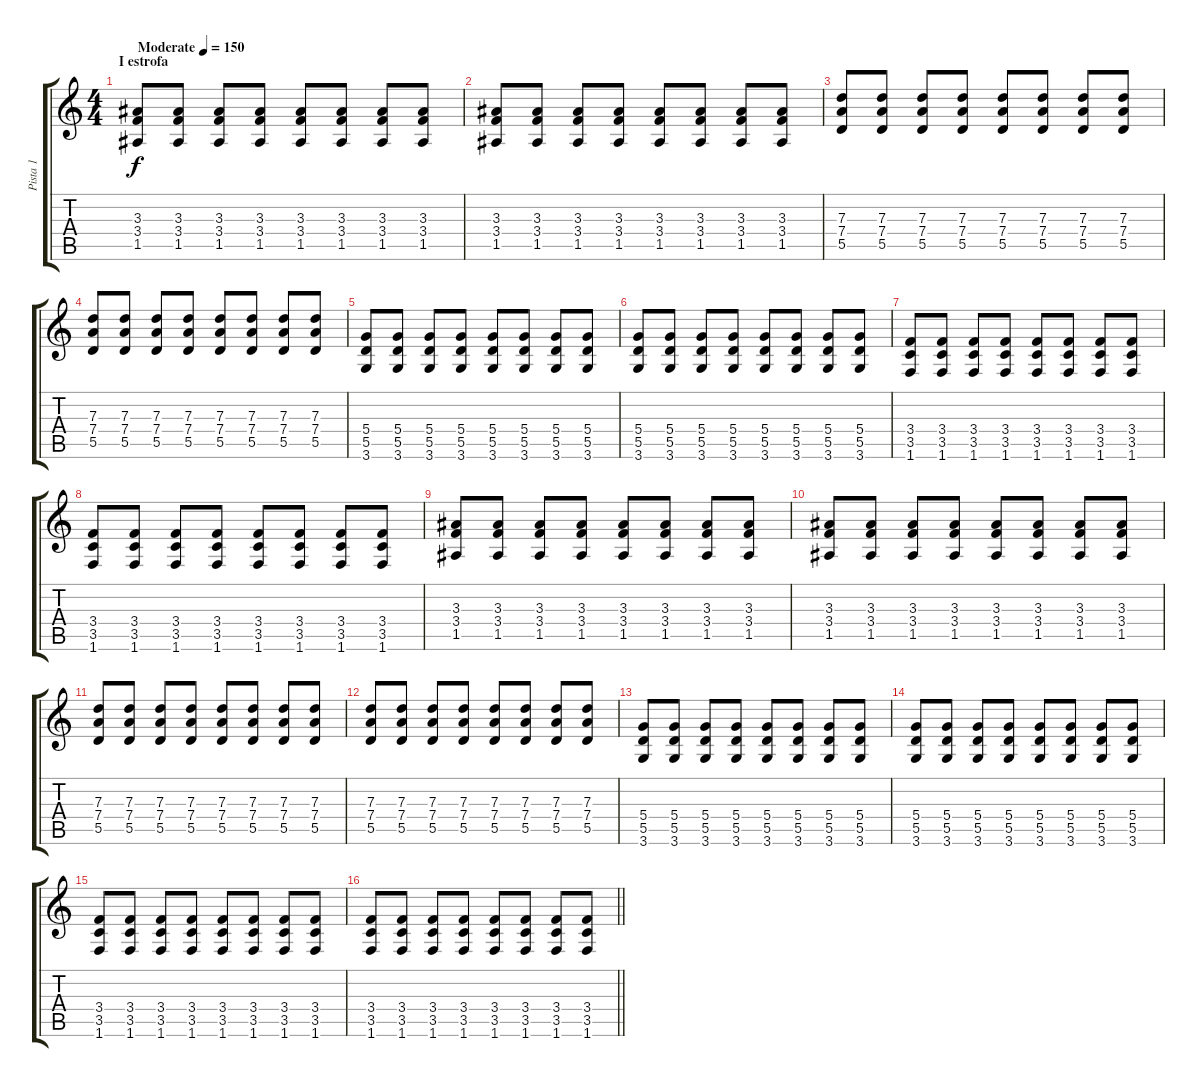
\track ("Pista 1" "Pista 1") {instrument distortionguitar}
\staff {score tabs}
\tuning (E4 B3 G3 D3 A2 E2) {hide}
\ts (4 4)
\section ("" "I estrofa")
\tempo (150 "Moderate")
\clef g2
\ks c
(3.3 3.4 1.5).8{dy f instrument distortionguitar} (3.3 3.4 1.5).8 (3.3 3.4 1.5).8 (3.3 3.4 1.5).8 (3.3 3.4 1.5).8 (3.3 3.4 1.5).8 (3.3 3.4 1.5).8 (3.3 3.4 1.5).8 |
(3.3 3.4 1.5).8 (3.3 3.4 1.5).8 (3.3 3.4 1.5).8 (3.3 3.4 1.5).8 (3.3 3.4 1.5).8 (3.3 3.4 1.5).8 (3.3 3.4 1.5).8 (3.3 3.4 1.5).8 |
(7.3 7.4 5.5).8 (7.3 7.4 5.5).8 (7.3 7.4 5.5).8 (7.3 7.4 5.5).8 (7.3 7.4 5.5).8 (7.3 7.4 5.5).8 (7.3 7.4 5.5).8 (7.3 7.4 5.5).8 |
(7.3 7.4 5.5).8 (7.3 7.4 5.5).8 (7.3 7.4 5.5).8 (7.3 7.4 5.5).8 (7.3 7.4 5.5).8 (7.3 7.4 5.5).8 (7.3 7.4 5.5).8 (7.3 7.4 5.5).8 |
(5.4 5.5 3.6).8 (5.4 5.5 3.6).8 (5.4 5.5 3.6).8 (5.4 5.5 3.6).8 (5.4 5.5 3.6).8 (5.4 5.5 3.6).8 (5.4 5.5 3.6).8 (5.4 5.5 3.6).8 |
(5.4 5.5 3.6).8 (5.4 5.5 3.6).8 (5.4 5.5 3.6).8 (5.4 5.5 3.6).8 (5.4 5.5 3.6).8 (5.4 5.5 3.6).8 (5.4 5.5 3.6).8 (5.4 5.5 3.6).8 |
(3.4 3.5 1.6).8 (3.4 3.5 1.6).8 (3.4 3.5 1.6).8 (3.4 3.5 1.6).8 (3.4 3.5 1.6).8 (3.4 3.5 1.6).8 (3.4 3.5 1.6).8 (3.4 3.5 1.6).8 |
(3.4 3.5 1.6).8 (3.4 3.5 1.6).8 (3.4 3.5 1.6).8 (3.4 3.5 1.6).8 (3.4 3.5 1.6).8 (3.4 3.5 1.6).8 (3.4 3.5 1.6).8 (3.4 3.5 1.6).8 |
(3.3 3.4 1.5).8 (3.3 3.4 1.5).8 (3.3 3.4 1.5).8 (3.3 3.4 1.5).8 (3.3 3.4 1.5).8 (3.3 3.4 1.5).8 (3.3 3.4 1.5).8 (3.3 3.4 1.5).8 |
(3.3 3.4 1.5).8 (3.3 3.4 1.5).8 (3.3 3.4 1.5).8 (3.3 3.4 1.5).8 (3.3 3.4 1.5).8 (3.3 3.4 1.5).8 (3.3 3.4 1.5).8 (3.3 3.4 1.5).8 |
(7.3 7.4 5.5).8 (7.3 7.4 5.5).8 (7.3 7.4 5.5).8 (7.3 7.4 5.5).8 (7.3 7.4 5.5).8 (7.3 7.4 5.5).8 (7.3 7.4 5.5).8 (7.3 7.4 5.5).8 |
(7.3 7.4 5.5).8 (7.3 7.4 5.5).8 (7.3 7.4 5.5).8 (7.3 7.4 5.5).8 (7.3 7.4 5.5).8 (7.3 7.4 5.5).8 (7.3 7.4 5.5).8 (7.3 7.4 5.5).8 |
(5.4 5.5 3.6).8 (5.4 5.5 3.6).8 (5.4 5.5 3.6).8 (5.4 5.5 3.6).8 (5.4 5.5 3.6).8 (5.4 5.5 3.6).8 (5.4 5.5 3.6).8 (5.4 5.5 3.6).8 |
(5.4 5.5 3.6).8 (5.4 5.5 3.6).8 (5.4 5.5 3.6).8 (5.4 5.5 3.6).8 (5.4 5.5 3.6).8 (5.4 5.5 3.6).8 (5.4 5.5 3.6).8 (5.4 5.5 3.6).8 |
(3.4 3.5 1.6).8 (3.4 3.5 1.6).8 (3.4 3.5 1.6).8 (3.4 3.5 1.6).8 (3.4 3.5 1.6).8 (3.4 3.5 1.6).8 (3.4 3.5 1.6).8 (3.4 3.5 1.6).8 |
\barLineRight lightlight
(3.4 3.5 1.6).8 (3.4 3.5 1.6).8 (3.4 3.5 1.6).8 (3.4 3.5 1.6).8 (3.4 3.5 1.6).8 (3.4 3.5 1.6).8 (3.4 3.5 1.6).8 (3.4 3.5 1.6).8
